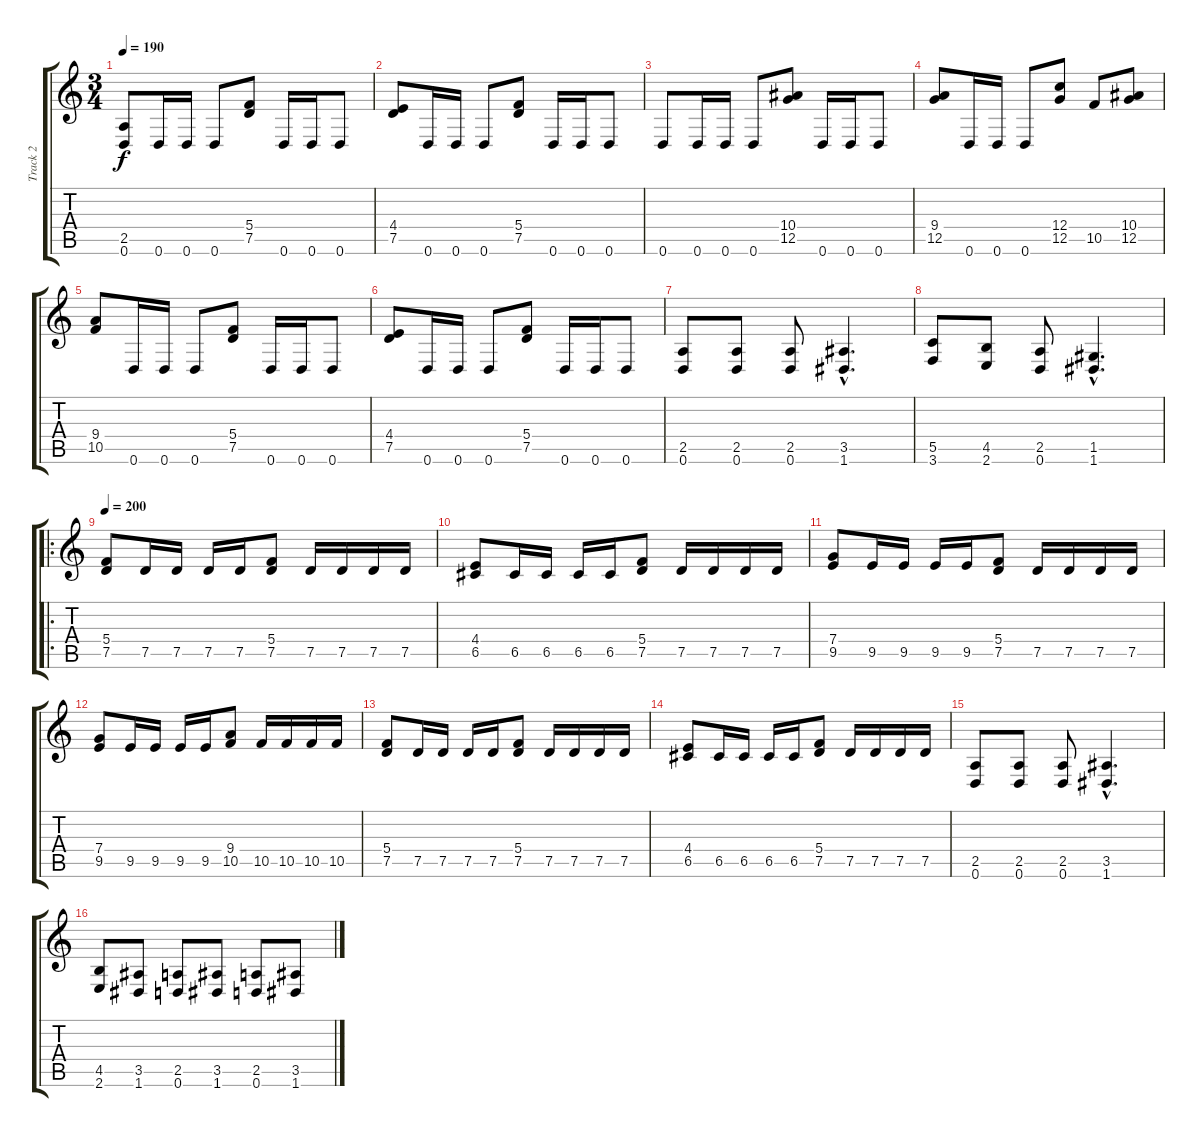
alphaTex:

\track ("Track 2" "Track 2") {instrument distortionguitar}
\staff {score tabs}
\tuning (D4 A3 F3 C3 G2 D2) {hide}
\ts (3 4)
\tempo 190
\clef g2
\ks c
(2.5 0.6).8{dy f} 0.6.16 0.6.16 0.6.8 (5.4 7.5).8 0.6.16 0.6.16 0.6.8 |
(4.4 7.5).8 0.6.16 0.6.16 0.6.8 (5.4 7.5).8 0.6.16 0.6.16 0.6.8 |
0.6.8 0.6.16 0.6.16 0.6.8 (10.4 12.5).8 0.6.16 0.6.16 0.6.8 |
(9.4 12.5).8 0.6.16 0.6.16 0.6.8 (12.4 12.5).8 10.5.8 (10.4 12.5).8 |
(9.4 10.5).8 0.6.16 0.6.16 0.6.8 (5.4 7.5).8 0.6.16 0.6.16 0.6.8 |
(4.4 7.5).8 0.6.16 0.6.16 0.6.8 (5.4 7.5).8 0.6.16 0.6.16 0.6.8 |
(2.5 0.6).8 (2.5 0.6).8 (2.5 0.6).8 (3.5{hac} 1.6{hac}).4{d} |
(5.5 3.6).8 (4.5 2.6).8 (2.5 0.6).8 (1.5{hac} 1.6{hac}).4{d} |
\ro
\tempo 200
(5.4 7.5).8 7.5.16 7.5.16 7.5.16 7.5.16 (5.4 7.5).8 7.5.16 7.5.16 7.5.16 7.5.16 |
(4.4 6.5).8 6.5.16 6.5.16 6.5.16 6.5.16 (5.4 7.5).8 7.5.16 7.5.16 7.5.16 7.5.16 |
(7.4 9.5).8 9.5.16 9.5.16 9.5.16 9.5.16 (5.4 7.5).8 7.5.16 7.5.16 7.5.16 7.5.16 |
(7.4 9.5).8 9.5.16 9.5.16 9.5.16 9.5.16 (9.4 10.5).8 10.5.16 10.5.16 10.5.16 10.5.16 |
(5.4 7.5).8 7.5.16 7.5.16 7.5.16 7.5.16 (5.4 7.5).8 7.5.16 7.5.16 7.5.16 7.5.16 |
(4.4 6.5).8 6.5.16 6.5.16 6.5.16 6.5.16 (5.4 7.5).8 7.5.16 7.5.16 7.5.16 7.5.16 |
(2.5 0.6).8 (2.5 0.6).8 (2.5 0.6).8 (3.5{hac} 1.6{hac}).4{d} |
(4.5 2.6).8 (3.5 1.6).8 (2.5 0.6).8 (3.5 1.6).8 (2.5 0.6).8 (3.5 1.6).8
